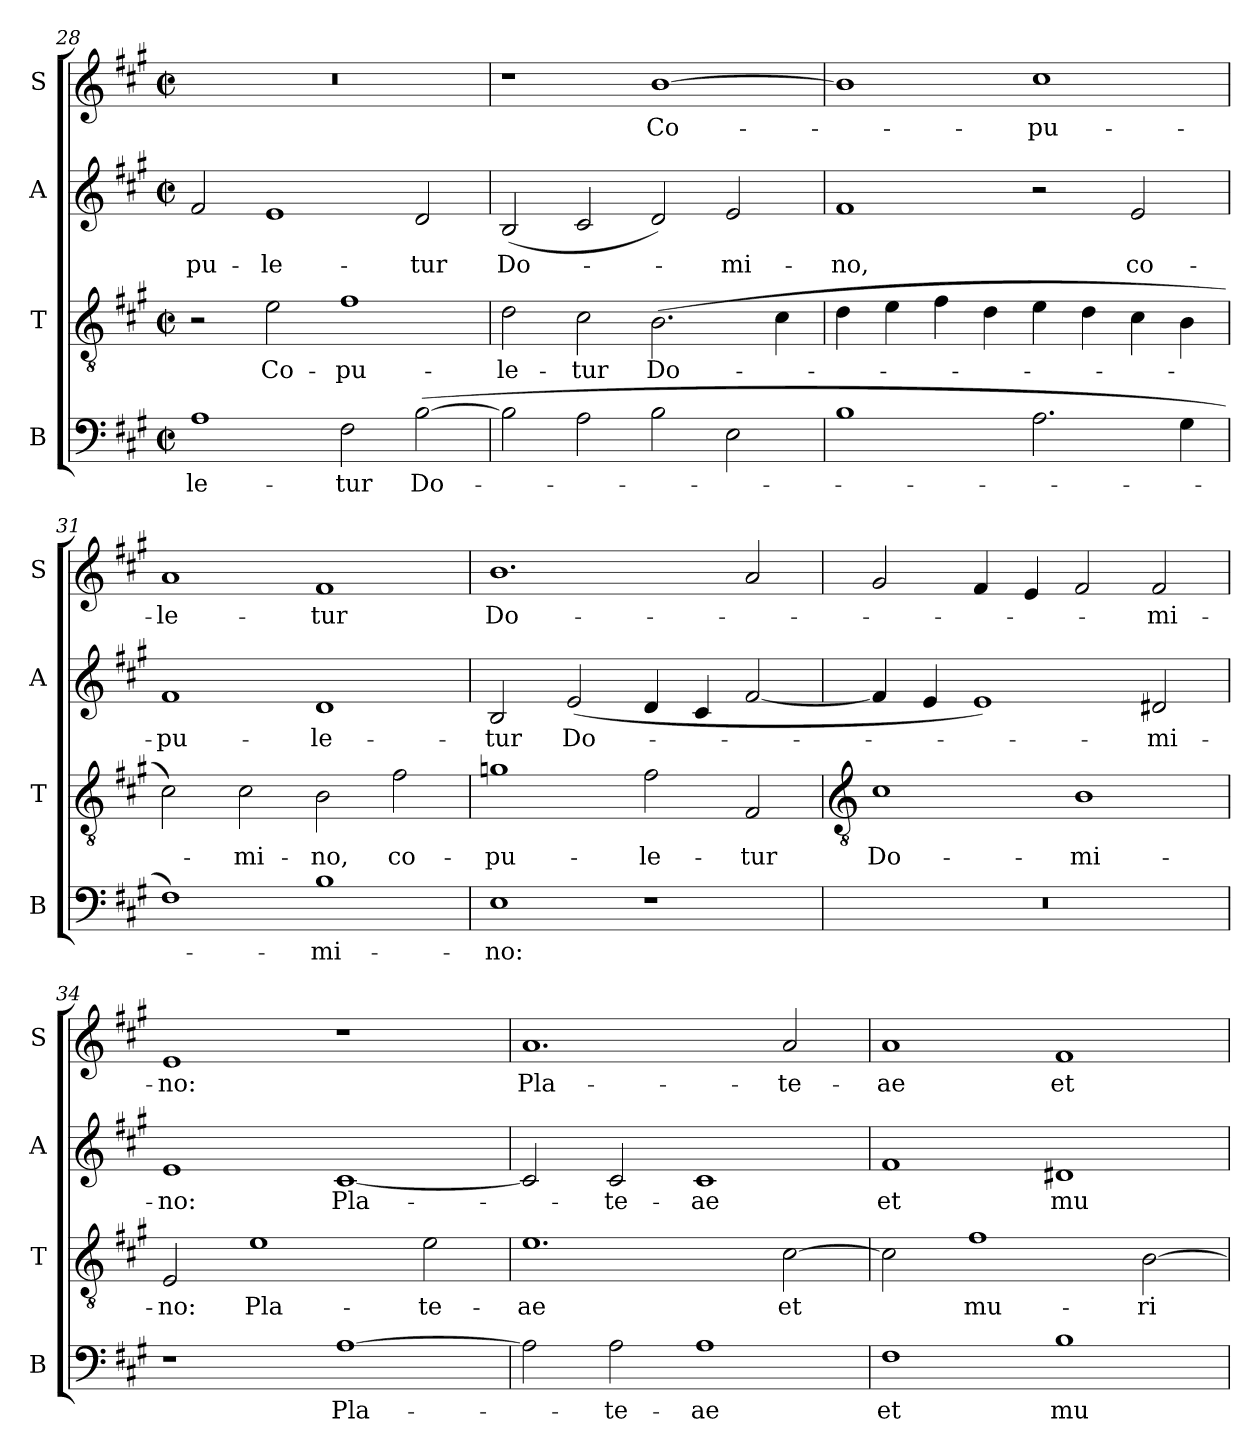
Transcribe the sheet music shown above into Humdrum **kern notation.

**kern	**text	**kern	**text	**kern	**text	**kern	**text
*part4	*part4	*part3	*part3	*part2	*part2	*part1	*part1
*staff4	*staff4	*staff3	*staff3	*staff2	*staff2	*staff1	*staff1
*I"B	*	*I"T	*	*I"A	*	*I"S	*
*I'B	*	*I'T	*	*I'A	*	*I'S	*
*clefF4	*	*clefGv2	*	*clefG2	*	*clefG2	*
*k[f#c#g#]	*	*k[f#c#g#]	*	*k[f#c#g#]	*	*k[f#c#g#]	*
*A:	*	*A:	*	*A:	*	*A:	*
*M4/2	*	*M4/2	*	*M4/2	*	*M4/2	*
*met(c|)	*	*met(c|)	*	*met(c|)	*	*met(c|)	*
=28	=28	=28	=28	=28	=28	=28	=28
!	!LO:LY:b	!	!	!	!LO:LY:b	!	!
1A	-le-	2r	.	2f#	-pu-	0r	.
!	!	!	!LO:LY:b	!	!LO:LY:b	!	!
.	.	2e	Co-	1e	-le-	.	.
!	!LO:LY:b	!	!LO:LY:b	!	!	!	!
2F#	-tur	1f#	-pu-	.	.	.	.
!	!LO:LY:b	!	!	!	!LO:LY:b	!	!
(>[2B	Do-	.	.	2d	-tur	.	.
=29	=29	=29	=29	=29	=29	=29	=29
!	!	!	!LO:LY:b	!	!LO:LY:b	!	!
2B]	.	2d	-le-	(<2B	Do-	1r	.
!	!	!	!LO:LY:b	!	!	!	!
2A	.	2c#	-tur	2c#	.	.	.
!	!	!	!LO:LY:b	!	!	!	!LO:LY:b
2B	.	(>2.B	Do-	2d)	.	[1b	Co-
!	!	!	!	!	!LO:LY:b	!	!
2E	.	.	.	2e	mi-	.	.
.	.	4c#	.	.	.	.	.
=30	=30	=30	=30	=30	=30	=30	=30
!	!	!	!	!	!LO:LY:b	!	!
1B	.	4d	.	1f#	-no,	1b]	.
.	.	4e	.	.	.	.	.
.	.	4f#	.	.	.	.	.
.	.	4d	.	.	.	.	.
!	!	!	!	!	!	!	!LO:LY:b
2.A	.	4e	.	2r	.	1cc#	pu-
.	.	4d	.	.	.	.	.
!	!	!	!	!	!LO:LY:b	!	!
.	.	4c#	.	2e	co-	.	.
4G#	.	4B	.	.	.	.	.
=31	=31	=31	=31	=31	=31	=31	=31
!	!	!	!	!	!LO:LY:b	!	!LO:LY:b
1F#)	.	2c#)	.	1f#	-pu-	1a	-le-
!	!	!	!LO:LY:b	!	!	!	!
.	.	2c#	mi-	.	.	.	.
!	!LO:LY:b	!	!LO:LY:b	!	!LO:LY:b	!	!LO:LY:b
1B	mi-	2B	-no,	1d	-le-	1f#	-tur
!	!	!	!LO:LY:b	!	!	!	!
.	.	2f#	co-	.	.	.	.
=32	=32	=32	=32	=32	=32	=32	=32
!	!LO:LY:b	!	!LO:LY:b	!	!LO:LY:b	!	!LO:LY:b
1E	-no:	1gn	-pu-	2B	-tur	1.b	Do-
!	!	!	!	!	!LO:LY:b	!	!
.	.	.	.	(<2e	Do-	.	.
!	!	!	!LO:LY:b	!	!	!	!
1r	.	2f#	-le-	4d	.	.	.
.	.	.	.	4c#	.	.	.
!	!	!	!LO:LY:b	!	!	!	!
.	.	2F#	-tur	[2f#	.	2a	.
!!LO:LB:g=z
=33	=33	=33	=33	=33	=33	=33	=33
*	*	*clefGv2	*	*	*	*	*
!	!	!	!LO:LY:b	!	!	!	!
0r	.	1c#	Do-	4f#]	.	2g#	.
.	.	.	.	4e	.	.	.
.	.	.	.	1e)	.	4f#	.
.	.	.	.	.	.	4e	.
!	!	!	!LO:LY:b	!	!	!	!
.	.	1B	-mi-	.	.	2f#	.
!	!	!	!	!	!LO:LY:b	!	!LO:LY:b
.	.	.	.	2d#X	mi-	2f#	mi-
=34	=34	=34	=34	=34	=34	=34	=34
!	!	!	!LO:LY:b	!	!LO:LY:b	!	!LO:LY:b
1r	.	2E	-no:	1e	-no:	1e	-no:
!	!	!	!LO:LY:b	!	!	!	!
.	.	1e	Pla-	.	.	.	.
!	!LO:LY:b	!	!	!	!LO:LY:b	!	!
[1A	Pla-	.	.	[1c#	Pla-	1r	.
!	!	!	!LO:LY:b	!	!	!	!
.	.	2e	-te-	.	.	.	.
=35	=35	=35	=35	=35	=35	=35	=35
!	!	!	!LO:LY:b	!	!	!	!LO:LY:b
2A]	.	1.e	-ae	2c#]	.	1.a	Pla-
!	!LO:LY:b	!	!	!	!LO:LY:b	!	!
2A	te-	.	.	2c#	te-	.	.
!	!LO:LY:b	!	!	!	!LO:LY:b	!	!
1A	-ae	.	.	1c#	-ae	.	.
!	!	!	!LO:LY:b	!	!	!	!LO:LY:b
.	.	[2c#	et	.	.	2a	-te-
=36	=36	=36	=36	=36	=36	=36	=36
!	!LO:LY:b	!	!	!	!LO:LY:b	!	!LO:LY:b
1F#	et	2c#]	.	1f#	et	1a	-ae
!	!	!	!LO:LY:b	!	!	!	!
.	.	1f#	mu-	.	.	.	.
!	!LO:LY:b	!	!	!	!LO:LY:b	!	!LO:LY:b
1B	mu-	.	.	1d#X	mu-	1f#	et
!	!	!	!LO:LY:b	!	!	!	!
.	.	[2B	-ri-	.	.	.	.
=	=	=	=	=	=	=	=
*-	*-	*-	*-	*-	*-	*-	*-
